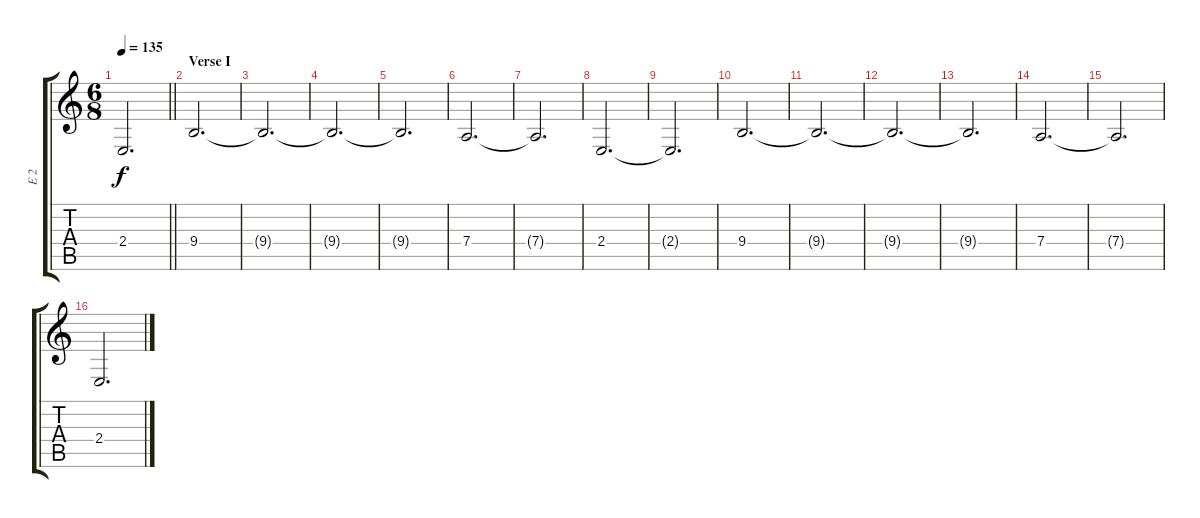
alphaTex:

\track ("E 2" "E 2") {instrument synthstrings1}
\staff {score tabs}
\tuning (E4 B3 G3 D3 A2 E2) {hide}
\ts (6 8)
\tempo 135
\clef g2
\barLineRight lightlight
\ks c
2.4{t}.2{d dy f} |
\section ("" "Verse I")
9.4.2{d} |
9.4{t}.2{d} |
9.4{t}.2{d} |
9.4{t}.2{d} |
7.4.2{d} |
7.4{t}.2{d} |
2.4.2{d} |
2.4{t}.2{d} |
9.4.2{d} |
9.4{t}.2{d} |
9.4{t}.2{d} |
9.4{t}.2{d} |
7.4.2{d} |
7.4{t}.2{d} |
2.4.2{d}
